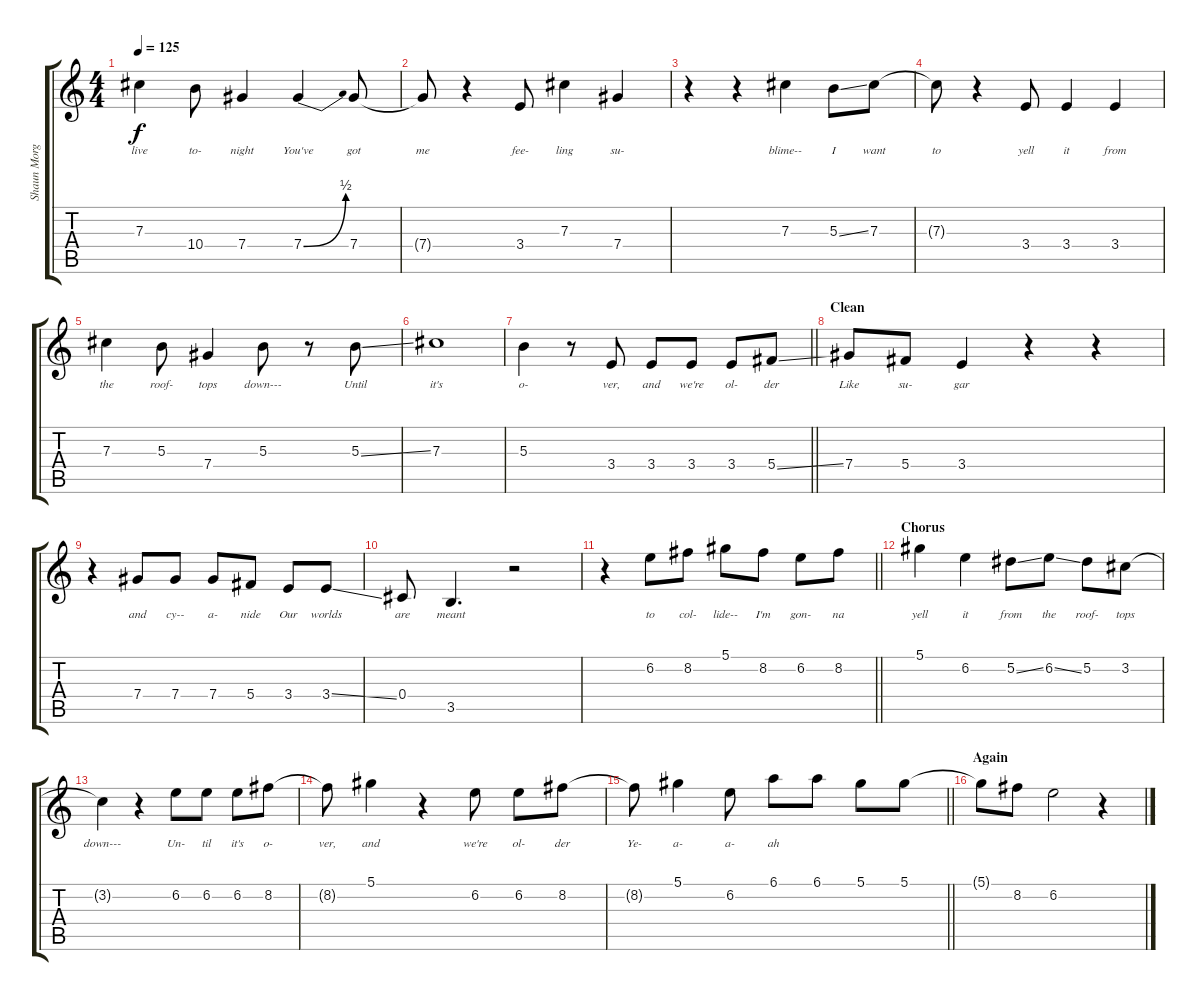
\track ("Shaun Morgan - Vocals" "Shaun Morg") {instrument distortionguitar}
\staff {score tabs}
\tuning (Eb4 Bb3 Gb3 Db3 Ab2 Db2) {hide}
\ts (4 4)
\tempo 125
\clef g2
\ks c
7.3.4{lyrics (0 "live") lyrics (1 "") lyrics (2 "") lyrics (3 "") lyrics (4 "") dy f} 10.4.8{lyrics (0 "to-") lyrics (1 "") lyrics (2 "") lyrics (3 "") lyrics (4 "")} 7.4.4{lyrics (0 "night") lyrics (1 "") lyrics (2 "") lyrics (3 "") lyrics (4 "")} 7.4{be (bend 0 0 60 2)}.4{lyrics (0 "You've") lyrics (1 "") lyrics (2 "") lyrics (3 "") lyrics (4 "")} 7.4.8{lyrics (0 "got") lyrics (1 "") lyrics (2 "") lyrics (3 "") lyrics (4 "")} |
7.4{t}.8{lyrics (0 "me") lyrics (1 "") lyrics (2 "") lyrics (3 "") lyrics (4 "")} r.4 3.4.8{lyrics (0 "fee-") lyrics (1 "") lyrics (2 "") lyrics (3 "") lyrics (4 "")} 7.3.4{lyrics (0 "ling") lyrics (1 "") lyrics (2 "") lyrics (3 "") lyrics (4 "")} 7.4.4{lyrics (0 "su-") lyrics (1 "") lyrics (2 "") lyrics (3 "") lyrics (4 "")} |
r.4 r.4 7.3.4{lyrics (0 "blime--") lyrics (1 "") lyrics (2 "") lyrics (3 "") lyrics (4 "")} 5.3{ss}.8{lyrics (0 "I") lyrics (1 "") lyrics (2 "") lyrics (3 "") lyrics (4 "")} 7.3.8{lyrics (0 "want") lyrics (1 "") lyrics (2 "") lyrics (3 "") lyrics (4 "")} |
7.3{t}.8{lyrics (0 "to") lyrics (1 "") lyrics (2 "") lyrics (3 "") lyrics (4 "")} r.4 3.4.8{lyrics (0 "yell") lyrics (1 "") lyrics (2 "") lyrics (3 "") lyrics (4 "")} 3.4.4{lyrics (0 "it") lyrics (1 "") lyrics (2 "") lyrics (3 "") lyrics (4 "")} 3.4.4{lyrics (0 "from") lyrics (1 "") lyrics (2 "") lyrics (3 "") lyrics (4 "")} |
7.3.4{lyrics (0 "the") lyrics (1 "") lyrics (2 "") lyrics (3 "") lyrics (4 "")} 5.3.8{lyrics (0 "roof-") lyrics (1 "") lyrics (2 "") lyrics (3 "") lyrics (4 "")} 7.4.4{lyrics (0 "tops") lyrics (1 "") lyrics (2 "") lyrics (3 "") lyrics (4 "")} 5.3.8{lyrics (0 "down---") lyrics (1 "") lyrics (2 "") lyrics (3 "") lyrics (4 "")} r.8 5.3{ss}.8{lyrics (0 "Until") lyrics (1 "") lyrics (2 "") lyrics (3 "") lyrics (4 "")} |
7.3.1{lyrics (0 "it's") lyrics (1 "") lyrics (2 "") lyrics (3 "") lyrics (4 "")} |
\barLineRight lightlight
5.3.4{lyrics (0 "o-") lyrics (1 "") lyrics (2 "") lyrics (3 "") lyrics (4 "")} r.8 3.4.8{lyrics (0 "ver,") lyrics (1 "") lyrics (2 "") lyrics (3 "") lyrics (4 "")} 3.4.8{lyrics (0 "and") lyrics (1 "") lyrics (2 "") lyrics (3 "") lyrics (4 "")} 3.4.8{lyrics (0 "we're") lyrics (1 "") lyrics (2 "") lyrics (3 "") lyrics (4 "")} 3.4.8{lyrics (0 "ol-") lyrics (1 "") lyrics (2 "") lyrics (3 "") lyrics (4 "")} 5.4{ss}.8{lyrics (0 "der") lyrics (1 "") lyrics (2 "") lyrics (3 "") lyrics (4 "")} |
\section ("" "Clean")
7.4.8{lyrics (0 "Like") lyrics (1 "") lyrics (2 "") lyrics (3 "") lyrics (4 "")} 5.4.8{lyrics (0 "su-") lyrics (1 "") lyrics (2 "") lyrics (3 "") lyrics (4 "")} 3.4.4{lyrics (0 "gar") lyrics (1 "") lyrics (2 "") lyrics (3 "") lyrics (4 "")} r.4 r.4 |
r.4 7.4.8{lyrics (0 "and") lyrics (1 "") lyrics (2 "") lyrics (3 "") lyrics (4 "")} 7.4.8{lyrics (0 "cy--") lyrics (1 "") lyrics (2 "") lyrics (3 "") lyrics (4 "")} 7.4.8{lyrics (0 "a-") lyrics (1 "") lyrics (2 "") lyrics (3 "") lyrics (4 "")} 5.4.8{lyrics (0 "nide") lyrics (1 "") lyrics (2 "") lyrics (3 "") lyrics (4 "")} 3.4.8{lyrics (0 "Our") lyrics (1 "") lyrics (2 "") lyrics (3 "") lyrics (4 "")} 3.4{ss}.8{lyrics (0 "worlds") lyrics (1 "") lyrics (2 "") lyrics (3 "") lyrics (4 "")} |
0.4.8{lyrics (0 "are") lyrics (1 "") lyrics (2 "") lyrics (3 "") lyrics (4 "")} 3.5.4{d lyrics (0 "meant") lyrics (1 "") lyrics (2 "") lyrics (3 "") lyrics (4 "")} r.2 |
\barLineRight lightlight
r.4 6.2.8{lyrics (0 "to") lyrics (1 "") lyrics (2 "") lyrics (3 "") lyrics (4 "")} 8.2.8{lyrics (0 "col-") lyrics (1 "") lyrics (2 "") lyrics (3 "") lyrics (4 "")} 5.1.8{lyrics (0 "lide--") lyrics (1 "") lyrics (2 "") lyrics (3 "") lyrics (4 "")} 8.2.8{lyrics (0 "I'm") lyrics (1 "") lyrics (2 "") lyrics (3 "") lyrics (4 "")} 6.2.8{lyrics (0 "gon-") lyrics (1 "") lyrics (2 "") lyrics (3 "") lyrics (4 "")} 8.2.8{lyrics (0 "na") lyrics (1 "") lyrics (2 "") lyrics (3 "") lyrics (4 "")} |
\section ("" "Chorus")
5.1.4{lyrics (0 "yell") lyrics (1 "") lyrics (2 "") lyrics (3 "") lyrics (4 "")} 6.2.4{lyrics (0 "it") lyrics (1 "") lyrics (2 "") lyrics (3 "") lyrics (4 "")} 5.2{ss}.8{lyrics (0 "from") lyrics (1 "") lyrics (2 "") lyrics (3 "") lyrics (4 "")} 6.2{ss}.8{lyrics (0 "the") lyrics (1 "") lyrics (2 "") lyrics (3 "") lyrics (4 "")} 5.2.8{lyrics (0 "roof-") lyrics (1 "") lyrics (2 "") lyrics (3 "") lyrics (4 "")} 3.2.8{lyrics (0 "tops") lyrics (1 "") lyrics (2 "") lyrics (3 "") lyrics (4 "")} |
3.2{t}.4{lyrics (0 "down---") lyrics (1 "") lyrics (2 "") lyrics (3 "") lyrics (4 "")} r.4 6.2.8{lyrics (0 "Un-") lyrics (1 "") lyrics (2 "") lyrics (3 "") lyrics (4 "")} 6.2.8{lyrics (0 "til") lyrics (1 "") lyrics (2 "") lyrics (3 "") lyrics (4 "")} 6.2.8{lyrics (0 "it's") lyrics (1 "") lyrics (2 "") lyrics (3 "") lyrics (4 "")} 8.2.8{lyrics (0 "o-") lyrics (1 "") lyrics (2 "") lyrics (3 "") lyrics (4 "")} |
8.2{t}.8{lyrics (0 "ver,") lyrics (1 "") lyrics (2 "") lyrics (3 "") lyrics (4 "")} 5.1.4{lyrics (0 "and") lyrics (1 "") lyrics (2 "") lyrics (3 "") lyrics (4 "")} r.4 6.2.8{lyrics (0 "we're") lyrics (1 "") lyrics (2 "") lyrics (3 "") lyrics (4 "")} 6.2.8{lyrics (0 "ol-") lyrics (1 "") lyrics (2 "") lyrics (3 "") lyrics (4 "")} 8.2.8{lyrics (0 "der") lyrics (1 "") lyrics (2 "") lyrics (3 "") lyrics (4 "")} |
\barLineRight lightlight
8.2{t}.8{lyrics (0 "Ye-") lyrics (1 "") lyrics (2 "") lyrics (3 "") lyrics (4 "")} 5.1.4{lyrics (0 "a-") lyrics (1 "") lyrics (2 "") lyrics (3 "") lyrics (4 "")} 6.2.8{lyrics (0 "a-") lyrics (1 "") lyrics (2 "") lyrics (3 "") lyrics (4 "")} 6.1.8{lyrics (0 "ah") lyrics (1 "") lyrics (2 "") lyrics (3 "") lyrics (4 "")} 6.1.8 5.1.8 5.1.8 |
\section ("" "Again")
5.1{t}.8 8.2.8 6.2.2 r.4
